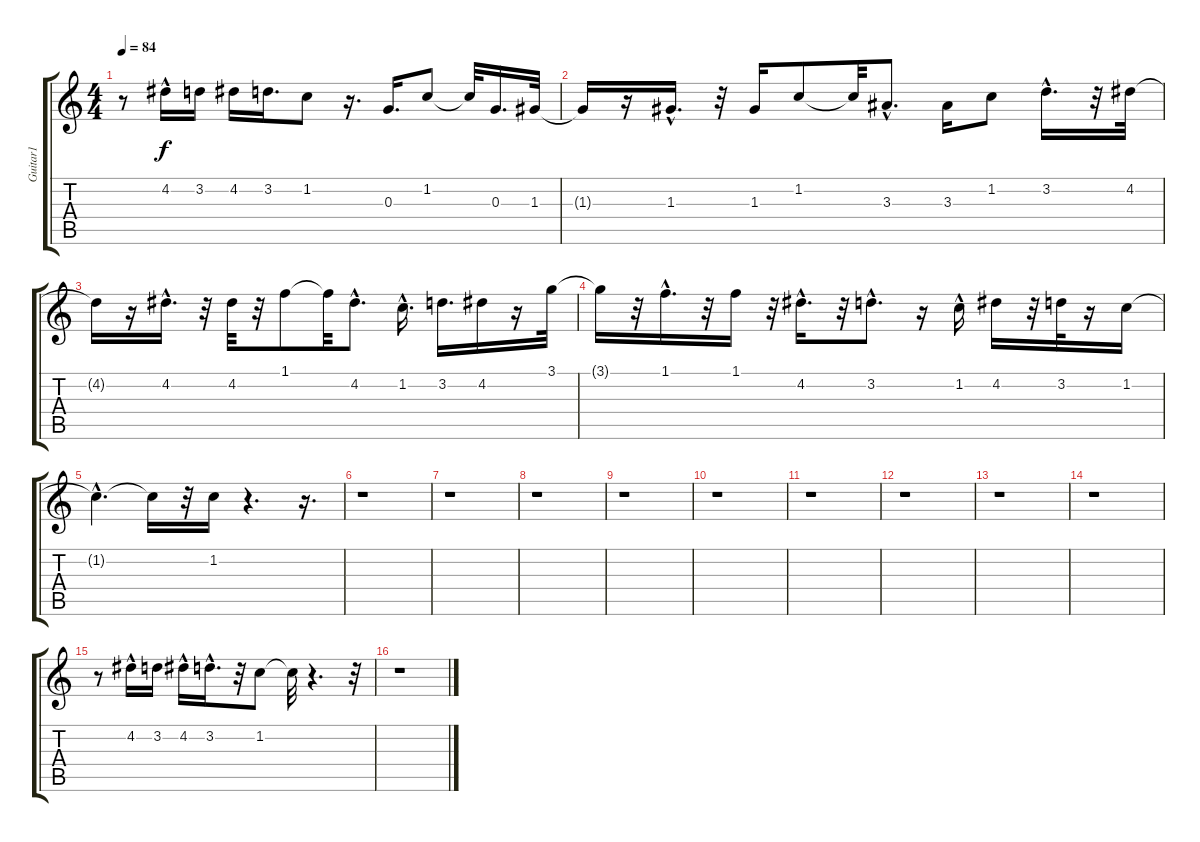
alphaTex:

\track ("Guitar1" "Guitar1") {instrument distortionguitar}
\staff {score tabs}
\tuning (E4 B3 G3 D3 A2 E2) {hide}
\ts (4 4)
\tempo 84
\clef g2
\ks c
r.8{dy f} 4.2{hac}.16 3.2.16 4.2.16 3.2.16{d} 1.2.8 r.16{d} 0.3.16{d} 1.2.8 1.2{t}.32 0.3.16{d} 1.3.32 |
1.3{t}.16 r.16 1.3{hac}.16{d} r.32 1.3.16 1.2.8 1.2{t}.32 3.3{hac}.8{d} 3.3.16 1.2.8 3.2{hac}.16{d} r.32 4.2.32 |
4.2{t}.16 r.16 4.2{hac}.16{d} r.32 4.2.32 r.32 1.1.8 1.1{t}.32 4.2{hac}.8{d} 1.2{hac}.16{d} 3.2.16{d} 4.2.16 r.16 3.1.32 |
3.1{t}.16 r.32 1.1{hac}.16{d} r.32 1.1.16 r.32 4.2{hac}.16{d} r.32 3.2{hac}.8{d} r.16 1.2{hac}.16 4.2.16 r.32 3.2.32 r.16 1.2.16 |
1.2{hac t}.4{d} 1.2{t}.16 r.32 1.2.16 r.4{d} r.16{d} |
r.1 |
r.1 |
r.1 |
r.1 |
r.1 |
r.1 |
r.1 |
r.1 |
r.1 |
r.8 4.2{hac}.16 3.2.16 4.2{hac}.16 3.2{hac}.16{d} r.32 1.2.8 1.2{t}.32 r.4{d} r.32 |
r.1
